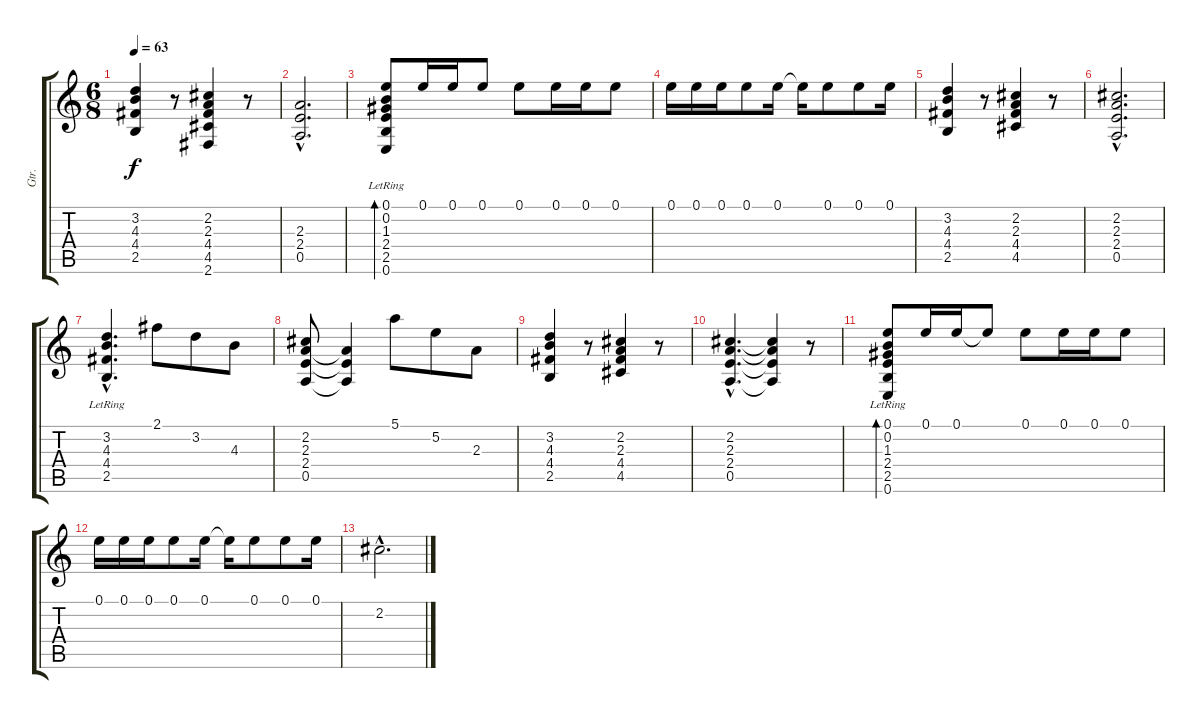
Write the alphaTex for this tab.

\track ("Gtr." "Gtr.") {instrument electricguitarjazz}
\staff {score tabs}
\tuning (E4 B3 G3 D3 A2 E2) {hide}
\ts (6 8)
\tempo 63
\clef g2
\ks c
(3.2 4.3 4.4 2.5).4{dy f} r.8 (2.2 2.3 4.4 4.5 2.6).4 r.8 |
(2.3{hac} 2.4{hac} 0.5{hac}).2{d} |
(0.1 0.2{lr} 1.3{lr} 2.4{lr} 2.5{lr} 0.6{lr}).8{bd 120} 0.1.16 0.1.16 0.1.8 0.1.8 0.1.16 0.1.16 0.1.8 |
0.1.16 0.1.16 0.1.16 0.1.8 0.1.16 0.1{t}.16 0.1.8 0.1.8 0.1.16 |
(3.2 4.3 4.4 2.5).4 r.8 (2.2 2.3 4.4 4.5).4 r.8 |
(2.2{hac} 2.3{hac} 2.4{hac} 0.5{hac}).2{d} |
(3.2{hac lr} 4.3{hac lr} 4.4{hac lr} 2.5{hac}).4{d} 2.1.8 3.2.8 4.3.8 |
(2.2 2.3 2.4 0.5).8 (2.3{t} 2.4{t} 0.5{t}).4 5.1.8 5.2.8 2.3.8 |
(3.2 4.3 4.4 2.5).4 r.8 (2.2 2.3 4.4 4.5).4 r.8 |
(2.2{hac} 2.3{hac} 2.4{hac} 0.5{hac}).4{d} (2.2{t} 2.3{t} 2.4{t} 0.5{t}).4 r.8 |
(0.1 0.2{lr} 1.3{lr} 2.4{lr} 2.5{lr} 0.6{lr}).8{bd 120} 0.1.16 0.1.16 0.1{t}.8 0.1.8 0.1.16 0.1.16 0.1.8 |
0.1.16 0.1.16 0.1.16 0.1.8 0.1.16 0.1{t}.16 0.1.8 0.1.8 0.1.16 |
2.2{hac}.2{d}
